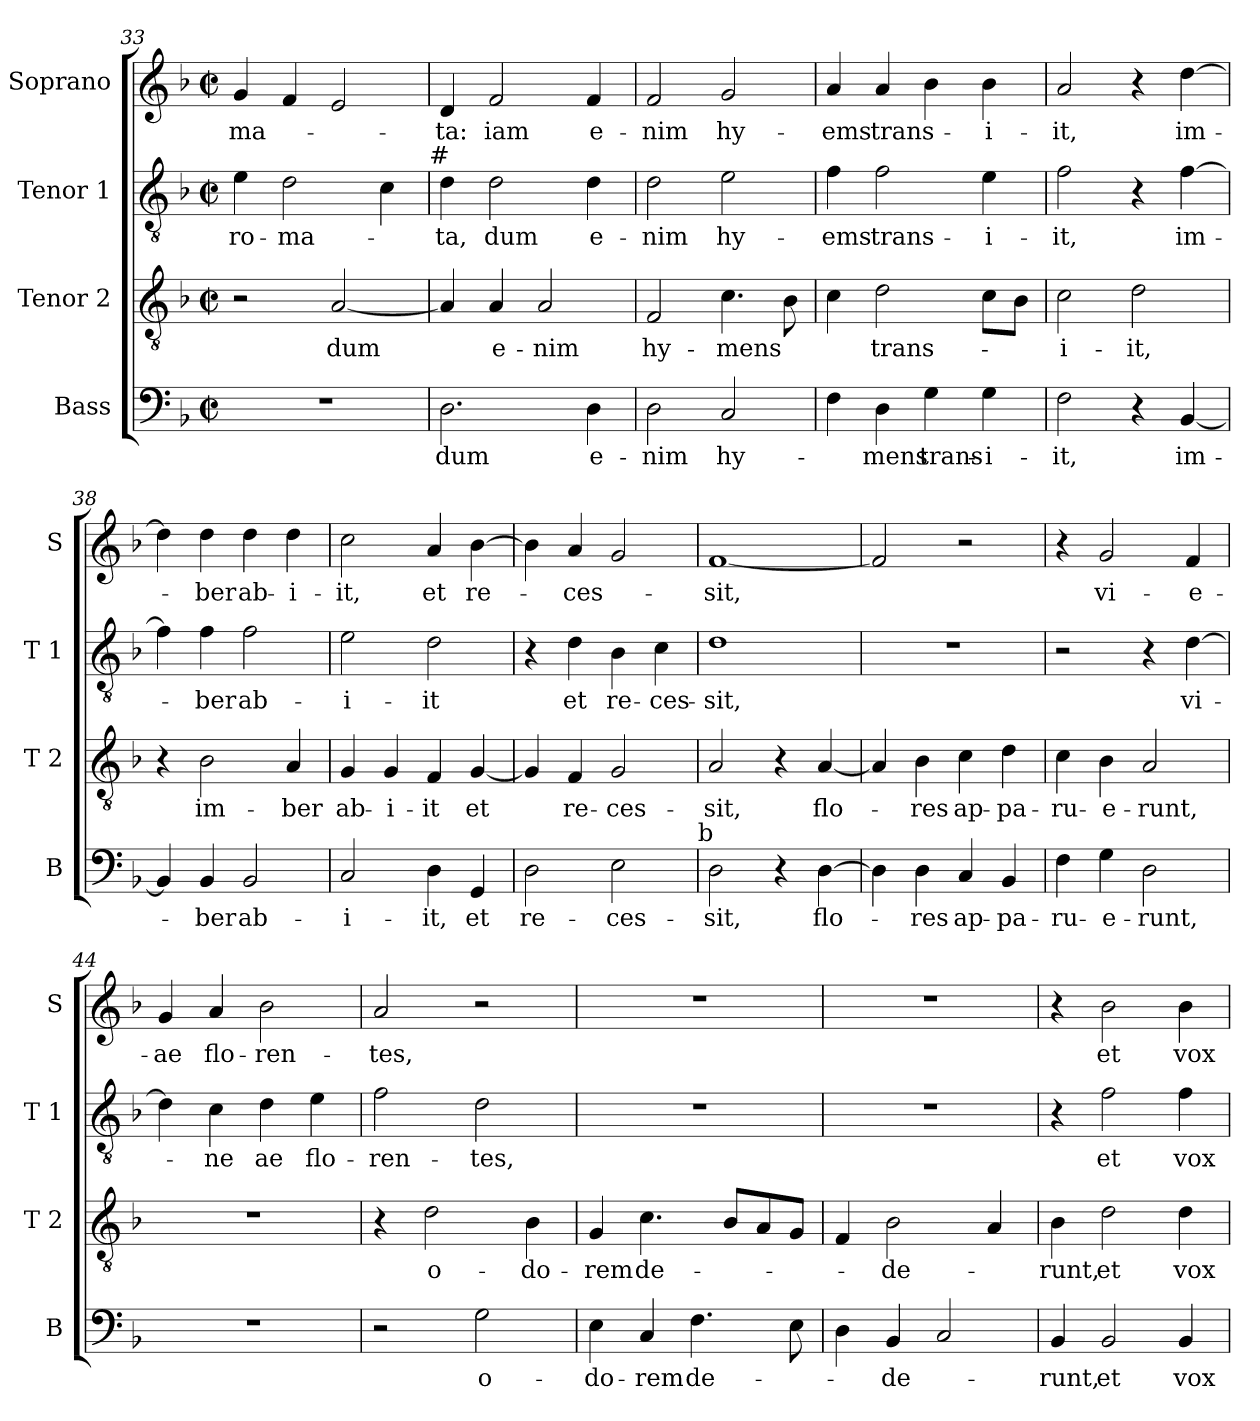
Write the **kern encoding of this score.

**kern	**text	**kern	**text	**kern	**text	**kern	**text
*part4	*part4	*part3	*part3	*part2	*part2	*part1	*part1
*staff4	*staff4	*staff3	*staff3	*staff2	*staff2	*staff1	*staff1
*I"Bass	*	*I"Tenor 2	*	*I"Tenor 1	*	*I"Soprano	*
*I'B	*	*I'T 2	*	*I'T 1	*	*I'S	*
*clefF4	*	*clefGv2	*	*clefGv2	*	*clefG2	*
*k[b-]	*	*k[b-]	*	*k[b-]	*	*k[b-]	*
*F:	*	*F:	*	*F:	*	*F:	*
*M2/2	*	*M2/2	*	*M2/2	*	*M2/2	*
*met(c|)	*	*met(c|)	*	*met(c|)	*	*met(c|)	*
=33	=33	=33	=33	=33	=33	=33	=33
1r	.	2r	.	4e\	-ro-	4g/	-ma-
.	.	.	.	2d\	-ma-	4f/	.
.	.	[2A/	dum	.	.	2e/	.
.	.	.	.	4c\	.	.	.
!	!	!	!	!LO:TX:a:t=#	!	!	!
=34	=34	=34	=34	=34	=34	=34	=34
2.D\	dum	4A/]	.	4d\	-ta,	4d/	-ta:
.	.	4A/	e-	2d\	dum	2f/	iam
.	.	2A/	-nim	.	.	.	.
4D\	e-	.	.	4d\	e-	4f/	e-
=35	=35	=35	=35	=35	=35	=35	=35
2D\	-nim	2F/	hy-	2d\	-nim	2f/	-nim
2C/	hy-	4.c\	-mens	2e\	hy-	2g/	hy-
.	.	8B-\	.	.	.	.	.
=36	=36	=36	=36	=36	=36	=36	=36
4F\	.	4c\	.	4f\	-ems	4a/	-ems
4D\	-mens	2d\	trans-	2f\	trans-	4a/	trans-
4G\	trans-	.	.	.	.	4b-\	.
4G\	-i-	8c\L	.	4e\	-i-	4b-\	-i-
.	.	8B-\J	.	.	.	.	.
=37	=37	=37	=37	=37	=37	=37	=37
2F\	-it,	2c\	-i-	2f\	-it,	2a/	-it,
4r	.	2d\	-it,	4r	.	4r	.
[4BB-/	im-	.	.	[4f\	im-	[4dd\	im-
!!LO:PB:g=z
=38	=38	=38	=38	=38	=38	=38	=38
4BB-/]	.	4r	.	4f\]	.	4dd\]	.
4BB-/	-ber	2B-\	im-	4f\	-ber	4dd\	-ber
2BB-/	ab-	.	.	2f\	ab-	4dd\	ab-
.	.	4A/	-ber	.	.	4dd\	-i-
=39	=39	=39	=39	=39	=39	=39	=39
2C/	-i-	4G/	ab-	2e\	-i-	2cc\	-it,
.	.	4G/	-i-	.	.	.	.
4D\	-it,	4F/	-it	2d\	-it	4a/	et
4GG/	et	[4G/	et	.	.	[4b-\	re-
=40	=40	=40	=40	=40	=40	=40	=40
2D\	re-	4G/]	.	4r	.	4b-\]	.
.	.	4F/	re-	4d\	et	4a/	-ces-
2E\	-ces-	2G/	-ces-	4B-\	re-	2g/	.
.	.	.	.	4c\	-ces-	.	.
!LO:TX:a:t=b	!	!	!	!	!	!	!
=41	=41	=41	=41	=41	=41	=41	=41
2D\	-sit,	2A/	-sit,	1d	-sit,	[1f	-sit,
4r	.	4r	.	.	.	.	.
[4D\	flo-	[4A/	flo-	.	.	.	.
=42	=42	=42	=42	=42	=42	=42	=42
4D\]	.	4A/]	.	1r	.	2f/]	.
4D\	-res	4B-\	-res	.	.	.	.
4C/	ap-	4c\	ap-	.	.	2r	.
4BB-/	-pa-	4d\	-pa-	.	.	.	.
=43	=43	=43	=43	=43	=43	=43	=43
4F\	-ru-	4c\	-ru-	2r	.	4r	.
4G\	-e-	4B-\	-e-	.	.	2g/	vi-
2D\	-runt,	2A/	-runt,	4r	.	.	.
.	.	.	.	[4d\	vi-	4f/	-e-
!!LO:LB:g=z
=44	=44	=44	=44	=44	=44	=44	=44
1r	.	1r	.	4d\]	.	4g/	-ae
.	.	.	.	4c\	-ne	4a/	flo-
.	.	.	.	4d\	ae	2b-\	-ren-
.	.	.	.	4e\	flo-	.	.
=45	=45	=45	=45	=45	=45	=45	=45
2r	.	4r	.	2f\	-ren-	2a/	-tes,
.	.	2d\	o-	.	.	.	.
2G\	o-	.	.	2d\	-tes,	2r	.
.	.	4B-\	-do-	.	.	.	.
=46	=46	=46	=46	=46	=46	=46	=46
4E\	-do-	4G/	-rem	1r	.	1r	.
4C/	-rem	4.c\	de-	.	.	.	.
4.F\	de-	.	.	.	.	.	.
.	.	8B-/L	.	.	.	.	.
.	.	8A/	.	.	.	.	.
8E\	.	8G/J	.	.	.	.	.
=47	=47	=47	=47	=47	=47	=47	=47
4D\	.	4F/	.	1r	.	1r	.
4BB-/	-de-	2B-\	-de-	.	.	.	.
2C/	.	.	.	.	.	.	.
.	.	4A/	.	.	.	.	.
=48	=48	=48	=48	=48	=48	=48	=48
4BB-/	-runt,	4B-\	-runt,	4r	.	4r	.
2BB-/	et	2d\	et	2f\	et	2b-\	et
4BB-/	vox	4d\	vox	4f\	vox	4b-\	vox
=	=	=	=	=	=	=	=
*-	*-	*-	*-	*-	*-	*-	*-
